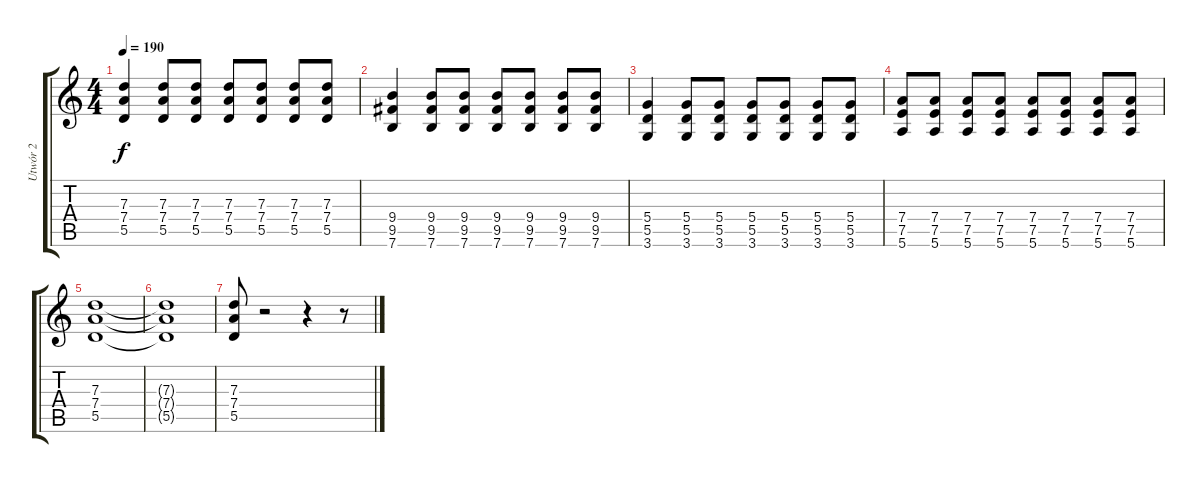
\track ("Utwór 2" "Utwór 2") {instrument distortionguitar}
\staff {score tabs}
\tuning (E4 B3 G3 D3 A2 E2) {hide}
\ts (4 4)
\tempo 190
\clef g2
\ks c
(7.3 7.4 5.5).4{dy f} (7.3 7.4 5.5).8 (7.3 7.4 5.5).8 (7.3 7.4 5.5).8 (7.3 7.4 5.5).8 (7.3 7.4 5.5).8 (7.3 7.4 5.5).8 |
(9.4 9.5 7.6).4 (9.4 9.5 7.6).8 (9.4 9.5 7.6).8 (9.4 9.5 7.6).8 (9.4 9.5 7.6).8 (9.4 9.5 7.6).8 (9.4 9.5 7.6).8 |
(5.4 5.5 3.6).4 (5.4 5.5 3.6).8 (5.4 5.5 3.6).8 (5.4 5.5 3.6).8 (5.4 5.5 3.6).8 (5.4 5.5 3.6).8 (5.4 5.5 3.6).8 |
(7.4 7.5 5.6).8 (7.4 7.5 5.6).8 (7.4 7.5 5.6).8 (7.4 7.5 5.6).8 (7.4 7.5 5.6).8 (7.4 7.5 5.6).8 (7.4 7.5 5.6).8 (7.4 7.5 5.6).8 |
(7.3 7.4 5.5).1 |
(7.3{t} 7.4{t} 5.5{t}).1 |
(7.3 7.4 5.5).8 r.2 r.4 r.8
